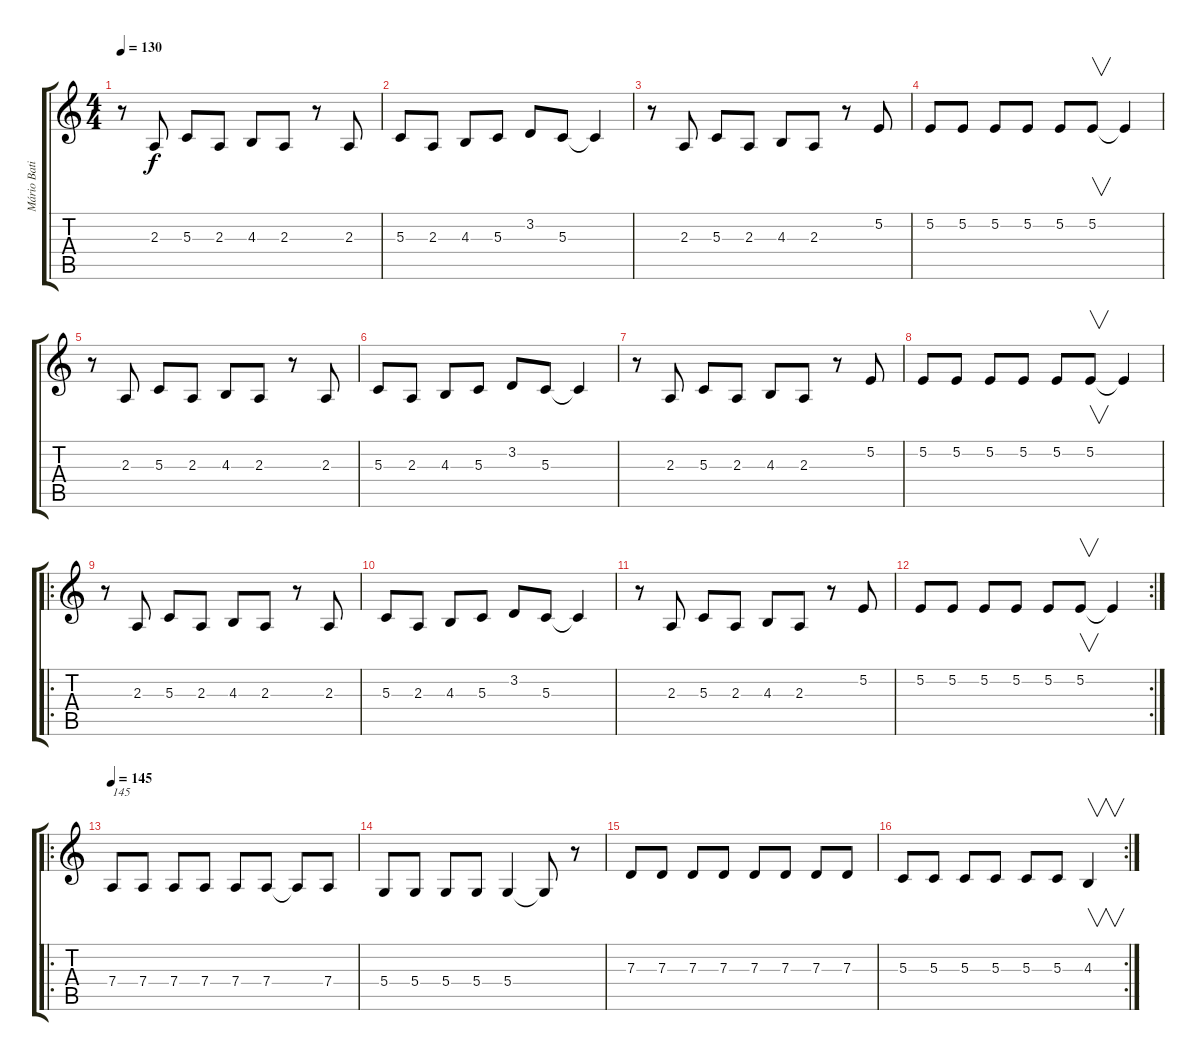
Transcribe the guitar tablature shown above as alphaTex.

\track ("Mário Batista" "Mário Bati") {instrument voiceoohs}
\staff {score tabs}
\tuning (E4 B3 G3 D3 A2 E2) {hide}
\ts (4 4)
\tempo 130
\clef g2
\ks c
r.8{dy f} 2.3.8 5.3.8 2.3.8 4.3.8 2.3.8 r.8 2.3.8 |
5.3.8 2.3.8 4.3.8 5.3.8 3.2.8 5.3.8 5.3{t}.4 |
r.8 2.3.8 5.3.8 2.3.8 4.3.8 2.3.8 r.8 5.2.8 |
5.2.8 5.2.8 5.2.8 5.2.8 5.2.8 5.2.8{v} 5.2{t}.4 |
r.8 2.3.8 5.3.8 2.3.8 4.3.8 2.3.8 r.8 2.3.8 |
5.3.8 2.3.8 4.3.8 5.3.8 3.2.8 5.3.8 5.3{t}.4 |
r.8 2.3.8 5.3.8 2.3.8 4.3.8 2.3.8 r.8 5.2.8 |
5.2.8 5.2.8 5.2.8 5.2.8 5.2.8 5.2.8{v} 5.2{t}.4 |
\ro
r.8 2.3.8 5.3.8 2.3.8 4.3.8 2.3.8 r.8 2.3.8 |
5.3.8 2.3.8 4.3.8 5.3.8 3.2.8 5.3.8 5.3{t}.4 |
r.8 2.3.8 5.3.8 2.3.8 4.3.8 2.3.8 r.8 5.2.8 |
\rc 2
5.2.8 5.2.8 5.2.8 5.2.8 5.2.8 5.2.8{v} 5.2{t}.4 |
\ro
\tempo 145
7.4.8{txt "145"} 7.4.8 7.4.8 7.4.8 7.4.8 7.4.8 7.4{t}.8 7.4.8 |
5.4.8 5.4.8 5.4.8 5.4.8 5.4.4 5.4{t}.8 r.8 |
7.3.8 7.3.8 7.3.8 7.3.8 7.3.8 7.3.8 7.3.8 7.3.8 |
\rc 2
5.3.8 5.3.8 5.3.8 5.3.8 5.3.8 5.3.8 4.3.4{v}
